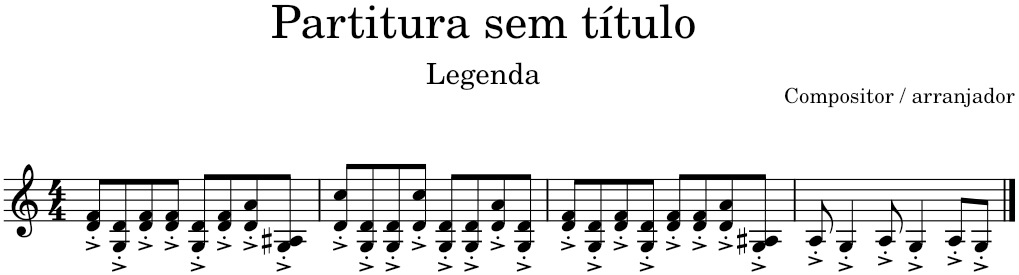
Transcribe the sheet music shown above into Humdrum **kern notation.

**kern
*part1
*staff1
*I"Violino
*I'Vno.
*clefG2
*k[]
*M4/4
=1
8d/'^ 8f/'^L
8G/'^ 8d/'^
8d/'^ 8f/'^
8d/'^ 8f/'^J
8G/'^ 8d/'^L
8d/'^ 8f/'^
8d/'^ 8a/'^
8G/'^ 8A#X/'^J
=2
8d/'^ 8cc/'^L
8G/'^ 8d/'^
8G/'^ 8d/'^
8d/'^ 8cc/'^J
8G/'^ 8d/'^L
8G/'^ 8d/'^
8d/'^ 8a/'^
8G/'^ 8d/'^J
=3
8d/'^ 8f/'^L
8G/'^ 8d/'^
8d/'^ 8f/'^
8G/'^ 8d/'^J
8d/'^ 8f/'^L
8d/'^ 8f/'^
8d/'^ 8a/'^
8G/'^ 8A#X/'^J
=4
8A'^/
4G'^/
8A'^/
4G'^/
8A'^/L
8G'^/J
==
*-
